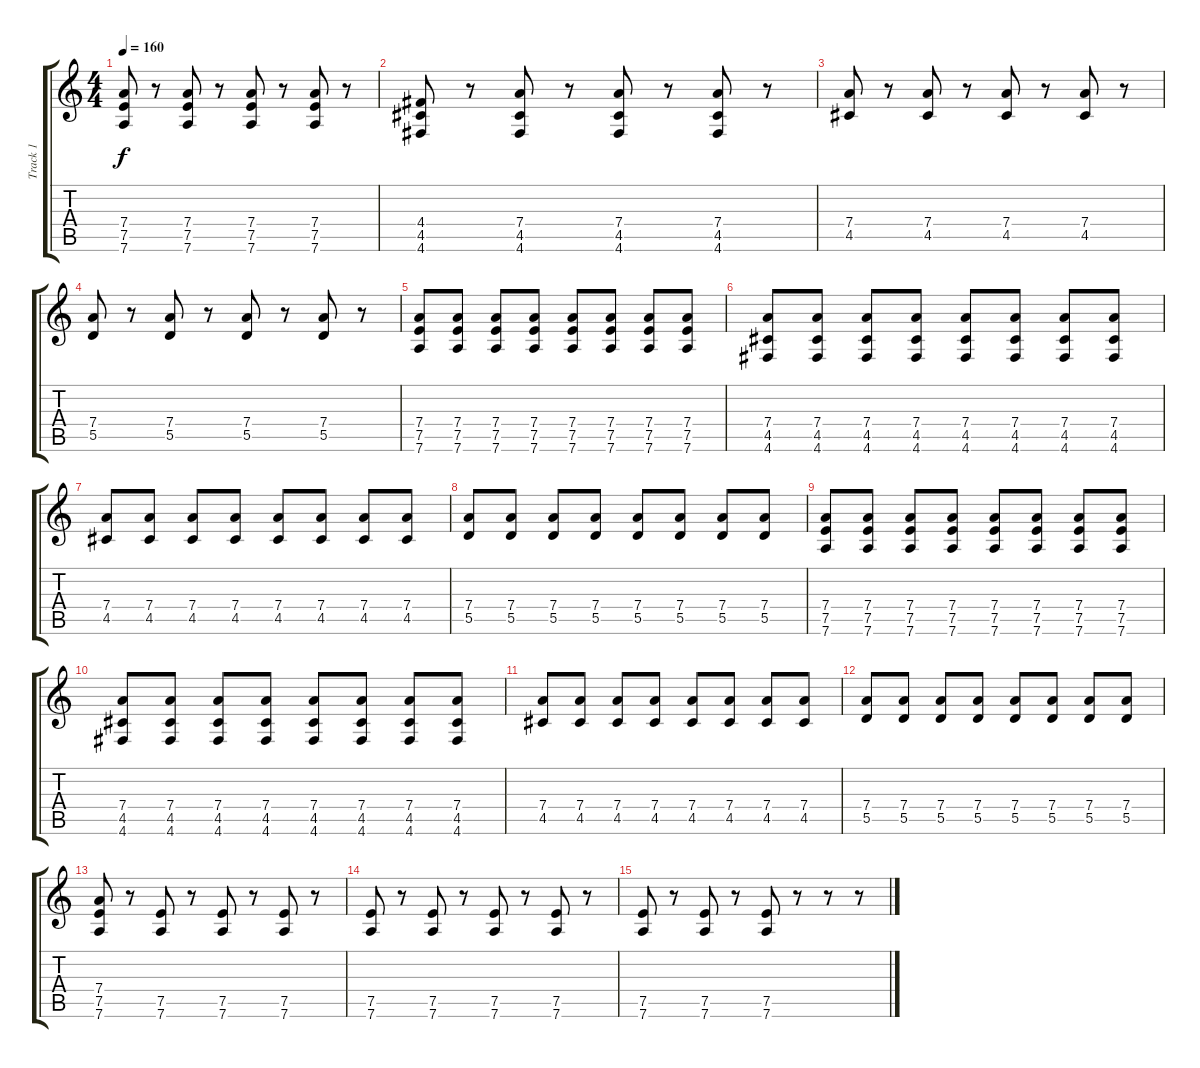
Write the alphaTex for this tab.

\track ("Track 1" "Track 1") {instrument distortionguitar}
\staff {score tabs}
\tuning (E4 B3 G3 D3 A2 D2) {hide}
\ts (4 4)
\tempo 160
\clef g2
\ks c
(7.4 7.5 7.6).8{dy f instrument distortionguitar} r.8 (7.4 7.5 7.6).8 r.8 (7.4 7.5 7.6).8 r.8 (7.4 7.5 7.6).8 r.8 |
(4.4 4.5 4.6).8 r.8 (7.4 4.5 4.6).8 r.8 (7.4 4.5 4.6).8 r.8 (7.4 4.5 4.6).8 r.8 |
(7.4 4.5).8 r.8 (7.4 4.5).8 r.8 (7.4 4.5).8 r.8 (7.4 4.5).8 r.8 |
(7.4 5.5).8 r.8 (7.4 5.5).8 r.8 (7.4 5.5).8 r.8 (7.4 5.5).8 r.8 |
(7.4 7.5 7.6).8 (7.4 7.5 7.6).8 (7.4 7.5 7.6).8 (7.4 7.5 7.6).8 (7.4 7.5 7.6).8 (7.4 7.5 7.6).8 (7.4 7.5 7.6).8 (7.4 7.5 7.6).8 |
(7.4 4.5 4.6).8 (7.4 4.5 4.6).8 (7.4 4.5 4.6).8 (7.4 4.5 4.6).8 (7.4 4.5 4.6).8 (7.4 4.5 4.6).8 (7.4 4.5 4.6).8 (7.4 4.5 4.6).8 |
(7.4 4.5).8 (7.4 4.5).8 (7.4 4.5).8 (7.4 4.5).8 (7.4 4.5).8 (7.4 4.5).8 (7.4 4.5).8 (7.4 4.5).8 |
(7.4 5.5).8 (7.4 5.5).8 (7.4 5.5).8 (7.4 5.5).8 (7.4 5.5).8 (7.4 5.5).8 (7.4 5.5).8 (7.4 5.5).8 |
(7.4 7.5 7.6).8 (7.4 7.5 7.6).8 (7.4 7.5 7.6).8 (7.4 7.5 7.6).8 (7.4 7.5 7.6).8 (7.4 7.5 7.6).8 (7.4 7.5 7.6).8 (7.4 7.5 7.6).8 |
(7.4 4.5 4.6).8 (7.4 4.5 4.6).8 (7.4 4.5 4.6).8 (7.4 4.5 4.6).8 (7.4 4.5 4.6).8 (7.4 4.5 4.6).8 (7.4 4.5 4.6).8 (7.4 4.5 4.6).8 |
(7.4 4.5).8 (7.4 4.5).8 (7.4 4.5).8 (7.4 4.5).8 (7.4 4.5).8 (7.4 4.5).8 (7.4 4.5).8 (7.4 4.5).8 |
(7.4 5.5).8 (7.4 5.5).8 (7.4 5.5).8 (7.4 5.5).8 (7.4 5.5).8 (7.4 5.5).8 (7.4 5.5).8 (7.4 5.5).8 |
(7.4 7.5 7.6).8 r.8 (7.5 7.6).8 r.8 (7.5 7.6).8 r.8 (7.5 7.6).8 r.8 |
(7.5 7.6).8 r.8 (7.5 7.6).8 r.8 (7.5 7.6).8 r.8 (7.5 7.6).8 r.8 |
(7.5 7.6).8 r.8 (7.5 7.6).8 r.8 (7.5 7.6).8 r.8 r.8 r.8
